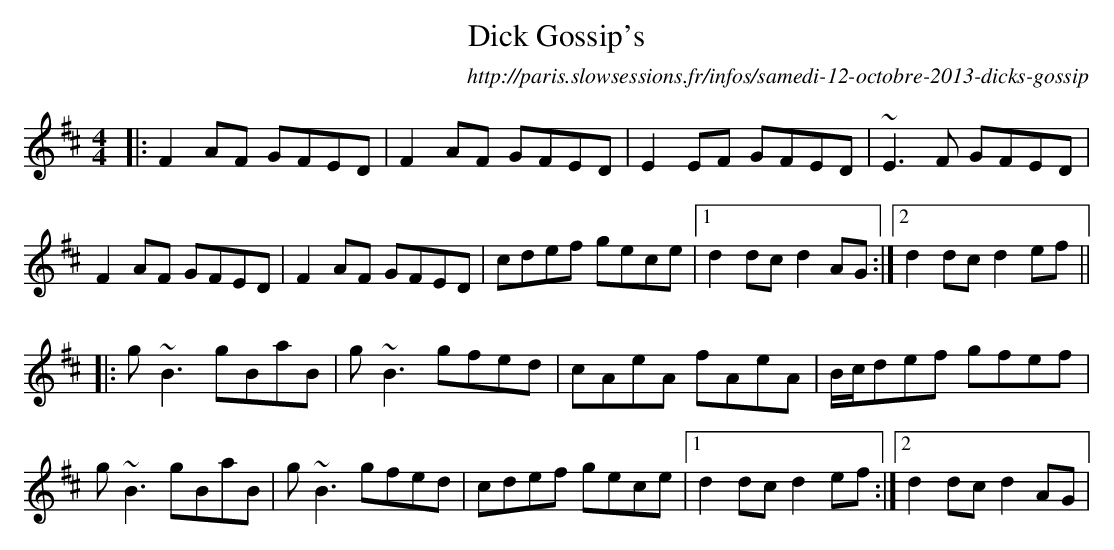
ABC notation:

X:1
T:Dick Gossip's
O:http://paris.slowsessions.fr/infos/samedi-12-octobre-2013-dicks-gossip
M:4/4
L:1/8
K:D
|:F2AF GFED|F2AF GFED|E2EF GFED|~E3F GFED|
  F2AF GFED|F2AF GFED|cdef gece|1d2dc d2AG:|2d2dc d2ef||
|:g~B3 gBaB|g~B3 gfed|cAeA fAeA|B/c/def gfef|
  g~B3 gBaB|g~B3 gfed|cdef gece|1d2dc d2ef:|2d2dc d2AG|
